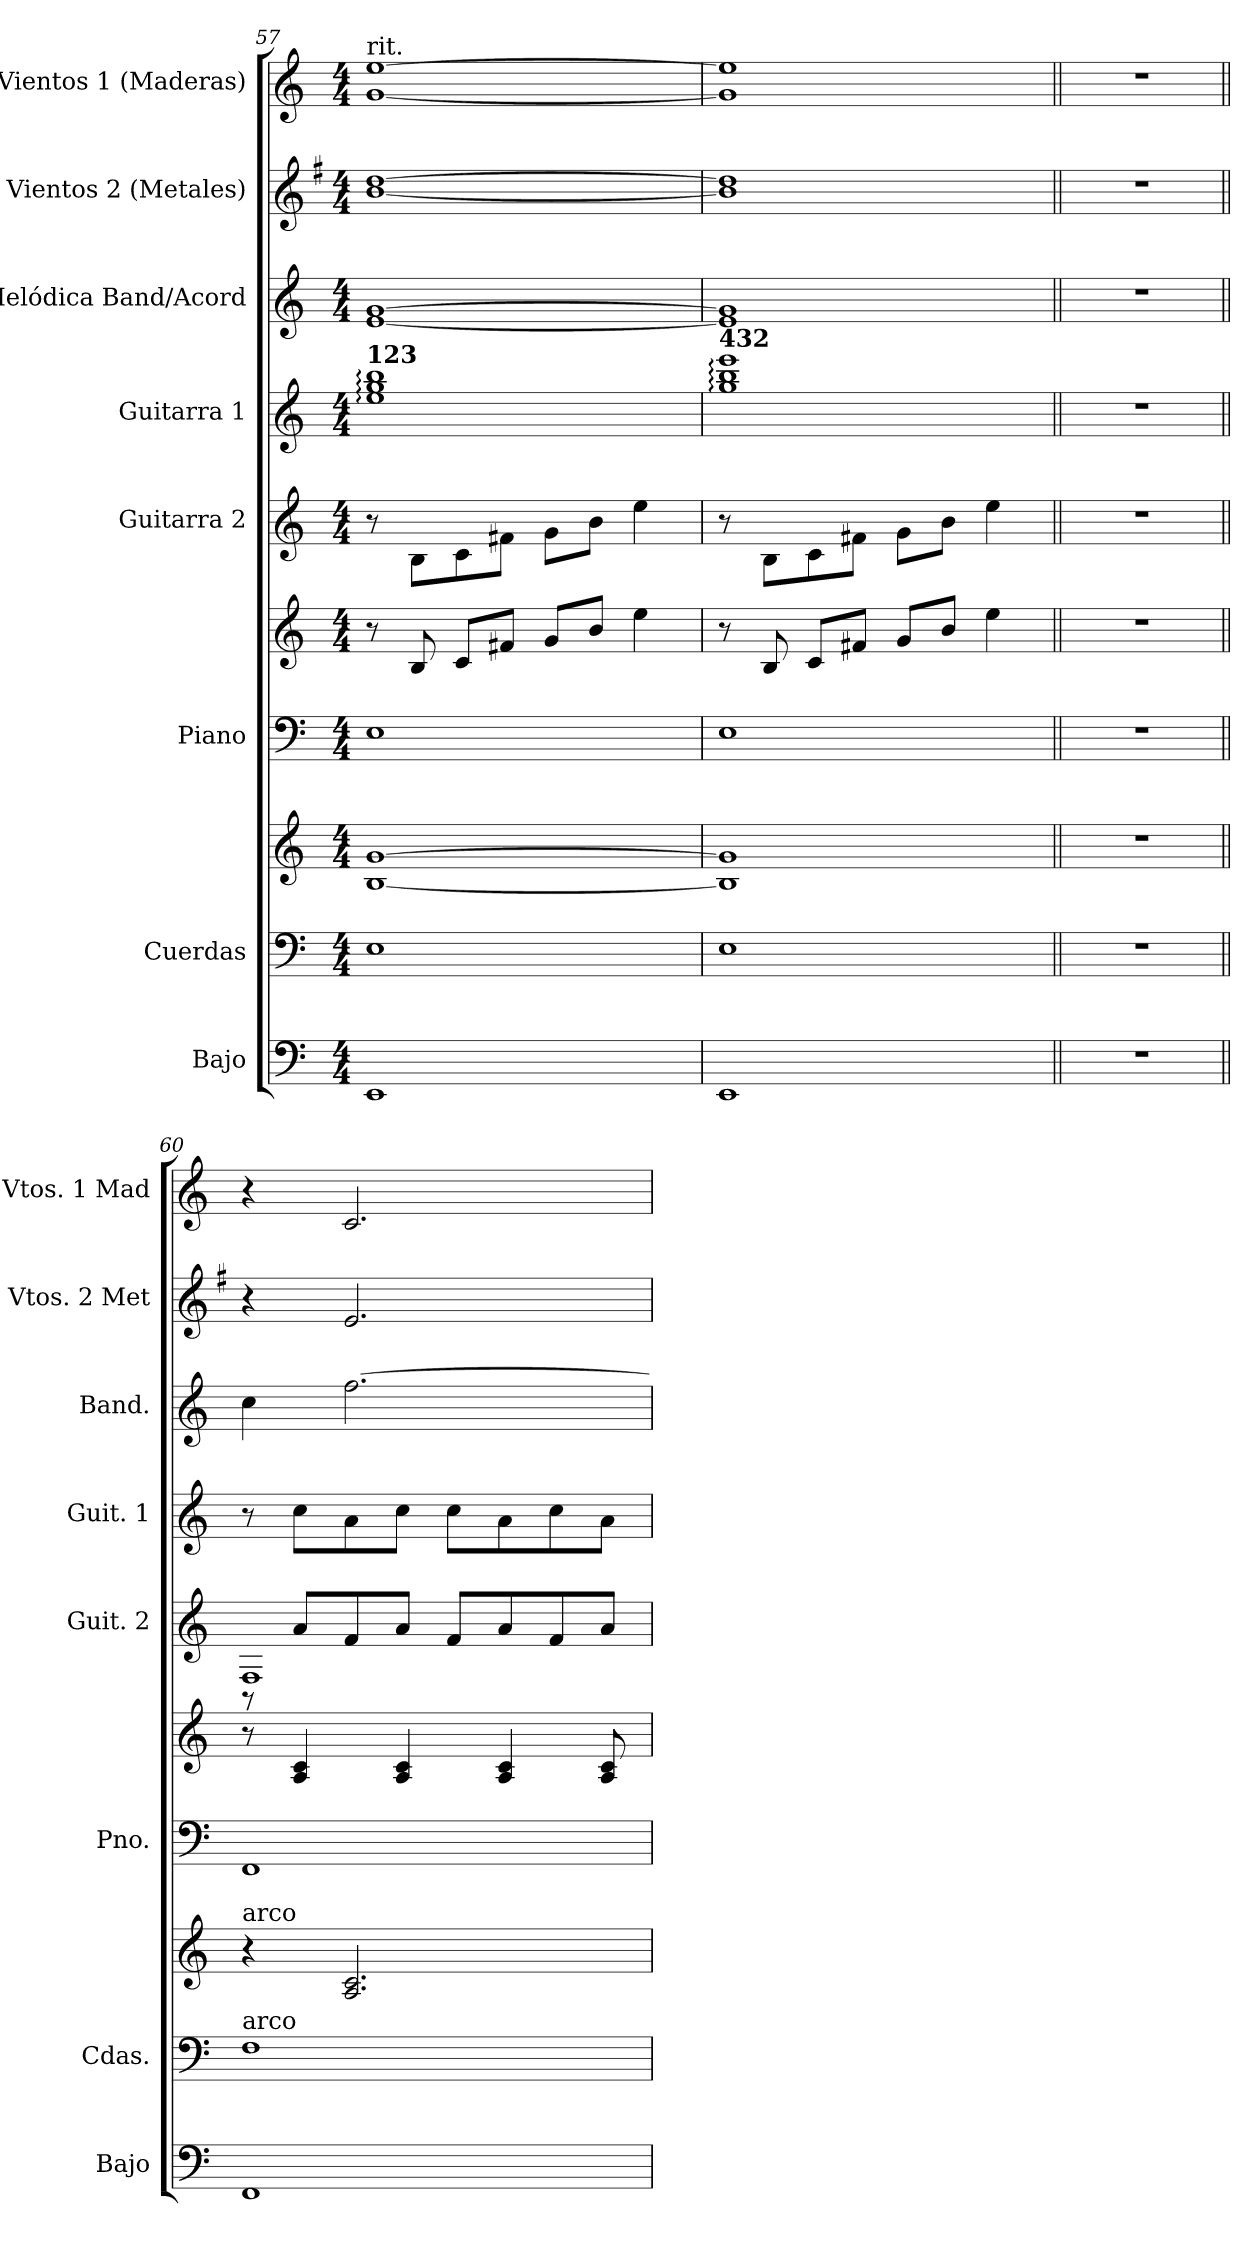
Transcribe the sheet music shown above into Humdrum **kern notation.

**kern	**kern	**kern	**kern	**kern	**kern	**kern	**kern	**kern	**kern
*part8	*part7	*part7	*part6	*part6	*part5	*part4	*part3	*part2	*part1
*staff10	*staff9	*staff8	*staff7	*staff6	*staff5	*staff4	*staff3	*staff2	*staff1
*I"Bajo	*I"Cuerdas	*	*I"Piano	*	*I"Guitarra 2	*I"Guitarra 1	*I"Melódica Band/Acord	*I"Vientos 2 (Metales)	*I"Vientos 1 (Maderas)
*I'Bajo	*I'Cdas.	*	*I'Pno.	*	*I'Guit. 2	*I'Guit. 1	*I'Band.	*I'Vtos. 2 Met	*I'Vtos. 1 Mad
*clefF4	*clefF4	*clefG2	*clefF4	*clefG2	*clefG2	*clefG2	*clefG2	*clefG2	*clefG2
*ITrd7c12	*	*	*	*	*ITrd7c12	*ITrd7c12	*	*ITrd4c7	*
*k[]	*k[]	*k[]	*k[]	*k[]	*k[]	*k[]	*k[]	*k[]	*k[]
*M4/4	*M4/4	*M4/4	*M4/4	*M4/4	*M4/4	*M4/4	*M4/4	*M4/4	*M4/4
=57	=57	=57	=57	=57	=57	=57	=57	=57	=57
!	!	!	!	!	!	!	!	!	!LO:TX:a:t=rit.
!	!	!	!	!	!	!LO:TX:a:B:t=123	!	!	!
1EEE	1E	[1B [1g	1E	8r	8r	1e: 1g: 1b:	[1e [1g	[1e [1g	[1g [1ee
.	.	.	.	8B/	8BB\L	.	.	.	.
.	.	.	.	8c/L	8C\	.	.	.	.
.	.	.	.	8f#X/J	8F#X\J	.	.	.	.
.	.	.	.	8g/L	8G\L	.	.	.	.
.	.	.	.	8b/J	8B\J	.	.	.	.
.	.	.	.	4ee\	4e\	.	.	.	.
=58	=58	=58	=58	=58	=58	=58	=58	=58	=58
!	!	!	!	!	!	!LO:TX:a:B:t=432	!	!	!
1EEE	1E	1B] 1g]	1E	8r	8r	1g: 1b: 1ee:	1e] 1g]	1e] 1g]	1g] 1ee]
.	.	.	.	8B/	8BB\L	.	.	.	.
.	.	.	.	8c/L	8C\	.	.	.	.
.	.	.	.	8f#X/J	8F#X\J	.	.	.	.
.	.	.	.	8g/L	8G\L	.	.	.	.
.	.	.	.	8b/J	8B\J	.	.	.	.
.	.	.	.	4ee\	4e\	.	.	.	.
=59||	=59||	=59||	=59||	=59||	=59||	=59||	=59||	=59||	=59||
1r	1r	1r	1r	1r	1r	1r	1r	1r	1r
!!LO:PB:g=z
=60||	=60||	=60||	=60||	=60||	=60||	=60||	=60||	=60||	=60||
*	*	*	*	*	*^	*	*	*	*
!	!	!LO:TX:a:t=arco	!	!	!	!	!	!	!	!
!	!LO:TX:a:t=arco	!	!	!	!	!	!	!	!	!
1FFF	1F	4r	1FF	8r	1FF	8r	8r	4cc\	4r	4r
.	.	.	.	4A/ 4c/	.	8A/L	8c\L	.	.	.
.	.	2.A/ 2.c/	.	.	.	8F/	8A\	[2.ff\	2.A/	2.c/
.	.	.	.	4A/ 4c/	.	8A/J	8c\J	.	.	.
.	.	.	.	.	.	8F/L	8c\L	.	.	.
.	.	.	.	4A/ 4c/	.	8A/	8A\	.	.	.
.	.	.	.	.	.	8F/	8c\	.	.	.
.	.	.	.	8A/ 8c/	.	8A/J	8A\J	.	.	.
*	*	*	*	*	*v	*v	*	*	*	*
=	=	=	=	=	=	=	=	=	=
*-	*-	*-	*-	*-	*-	*-	*-	*-	*-
